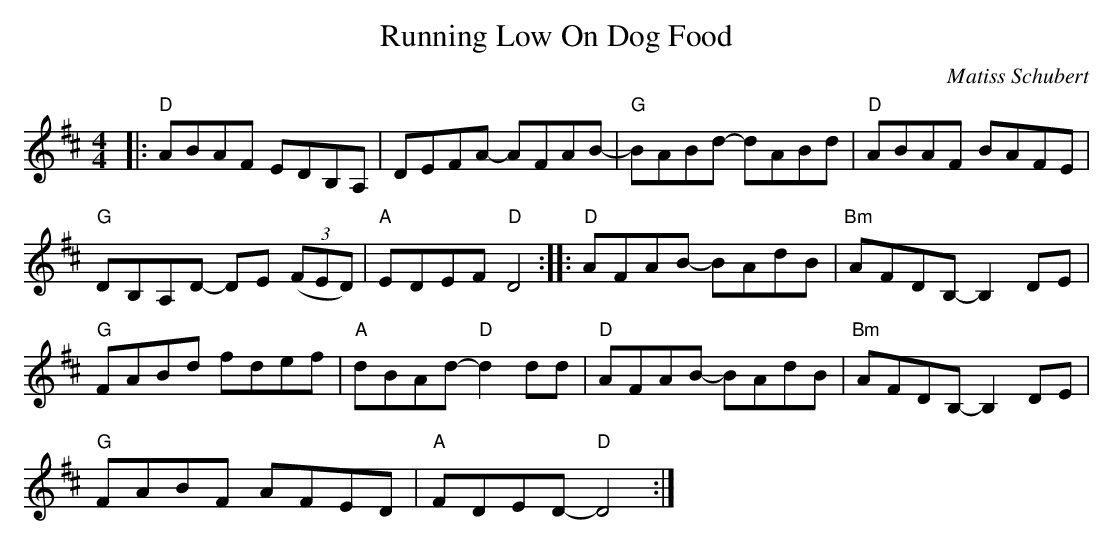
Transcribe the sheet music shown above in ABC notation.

X:1
T: Running Low On Dog Food
C: Matiss Schubert
L: 1/8
M: 4/4
K: D
|:"D"ABAF EDB,A, |DEFA- AFAB- |"G"BABd- dABd |"D"ABAF BAFE |
"G"DB,A,D- DE (3(FED) |"A"EDEF "D"D4 ::"D"AFAB- BAdB |"Bm"AFDB,- B,2DE |
"G"FABd fdef |"A"dBAd- "D"d2dd |"D"AFAB- BAdB |"Bm"AFDB,- B,2DE |
"G"FABF AFED |"A"FDED- "D"D4 :|
